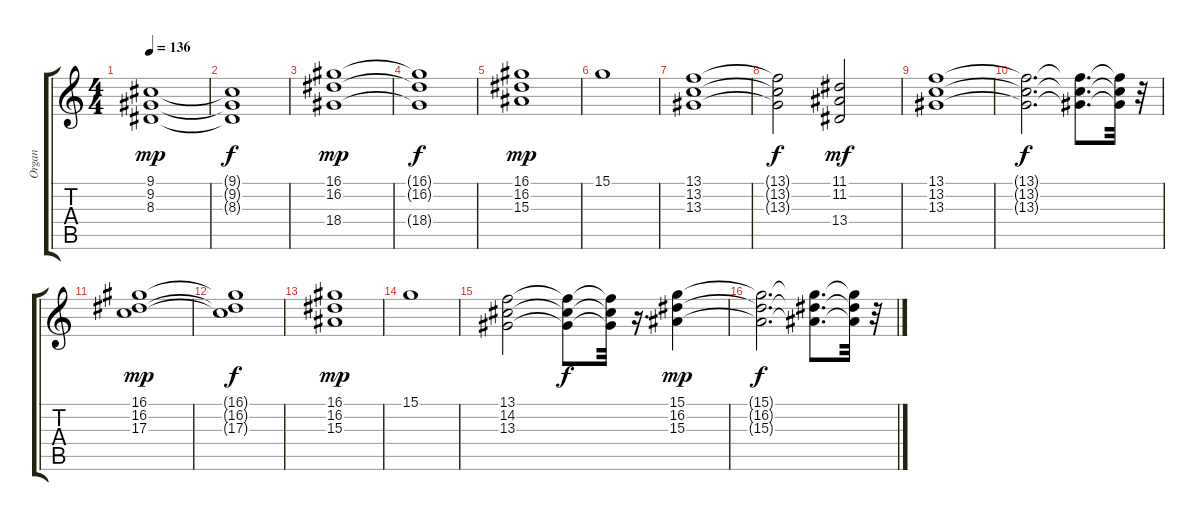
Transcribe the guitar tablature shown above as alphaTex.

\track ("Organ" "Organ") {instrument rockorgan}
\staff {score tabs}
\tuning (E4 B3 G3 D3 A2 E2) {hide}
\ts (4 4)
\tempo 136
\clef g2
\ks c
(9.1 9.2 8.3).1{dy mp} |
(9.1{t} 9.2{t} 8.3{t}).1{dy f} |
(16.1 16.2 18.4).1{dy mp} |
(16.1{t} 16.2{t} 18.4{t}).1{dy f} |
(16.1 16.2 15.3).1{dy mp} |
15.1.1 |
(13.1 13.2 13.3).1 |
(13.1{t} 13.2{t} 13.3{t}).2{dy f} (11.1 11.2 13.4).2{dy mf} |
(13.1 13.2 13.3).1 |
(13.1{t} 13.2{t} 13.3{t}).2{d dy f} (13.1{t} 13.2{t} 13.3{t}).8{d} (13.1{t} 13.2{t} 13.3{t}).32 r.32 |
(16.1 16.2 17.3).1{dy mp} |
(16.1{t} 16.2{t} 17.3{t}).1{dy f} |
(16.1 16.2 15.3).1{dy mp} |
15.1.1 |
(13.1 14.2 13.3).2 (13.1{t} 14.2{t} 13.3{t}).8{dy f} (13.1{t} 14.2{t} 13.3{t}).32 r.16{d} (15.1 16.2 15.3).4{dy mp} |
(15.1{t} 16.2{t} 15.3{t}).2{d dy f} (15.1{t} 16.2{t} 15.3{t}).8{d} (15.1{t} 16.2{t} 15.3{t}).32 r.32
